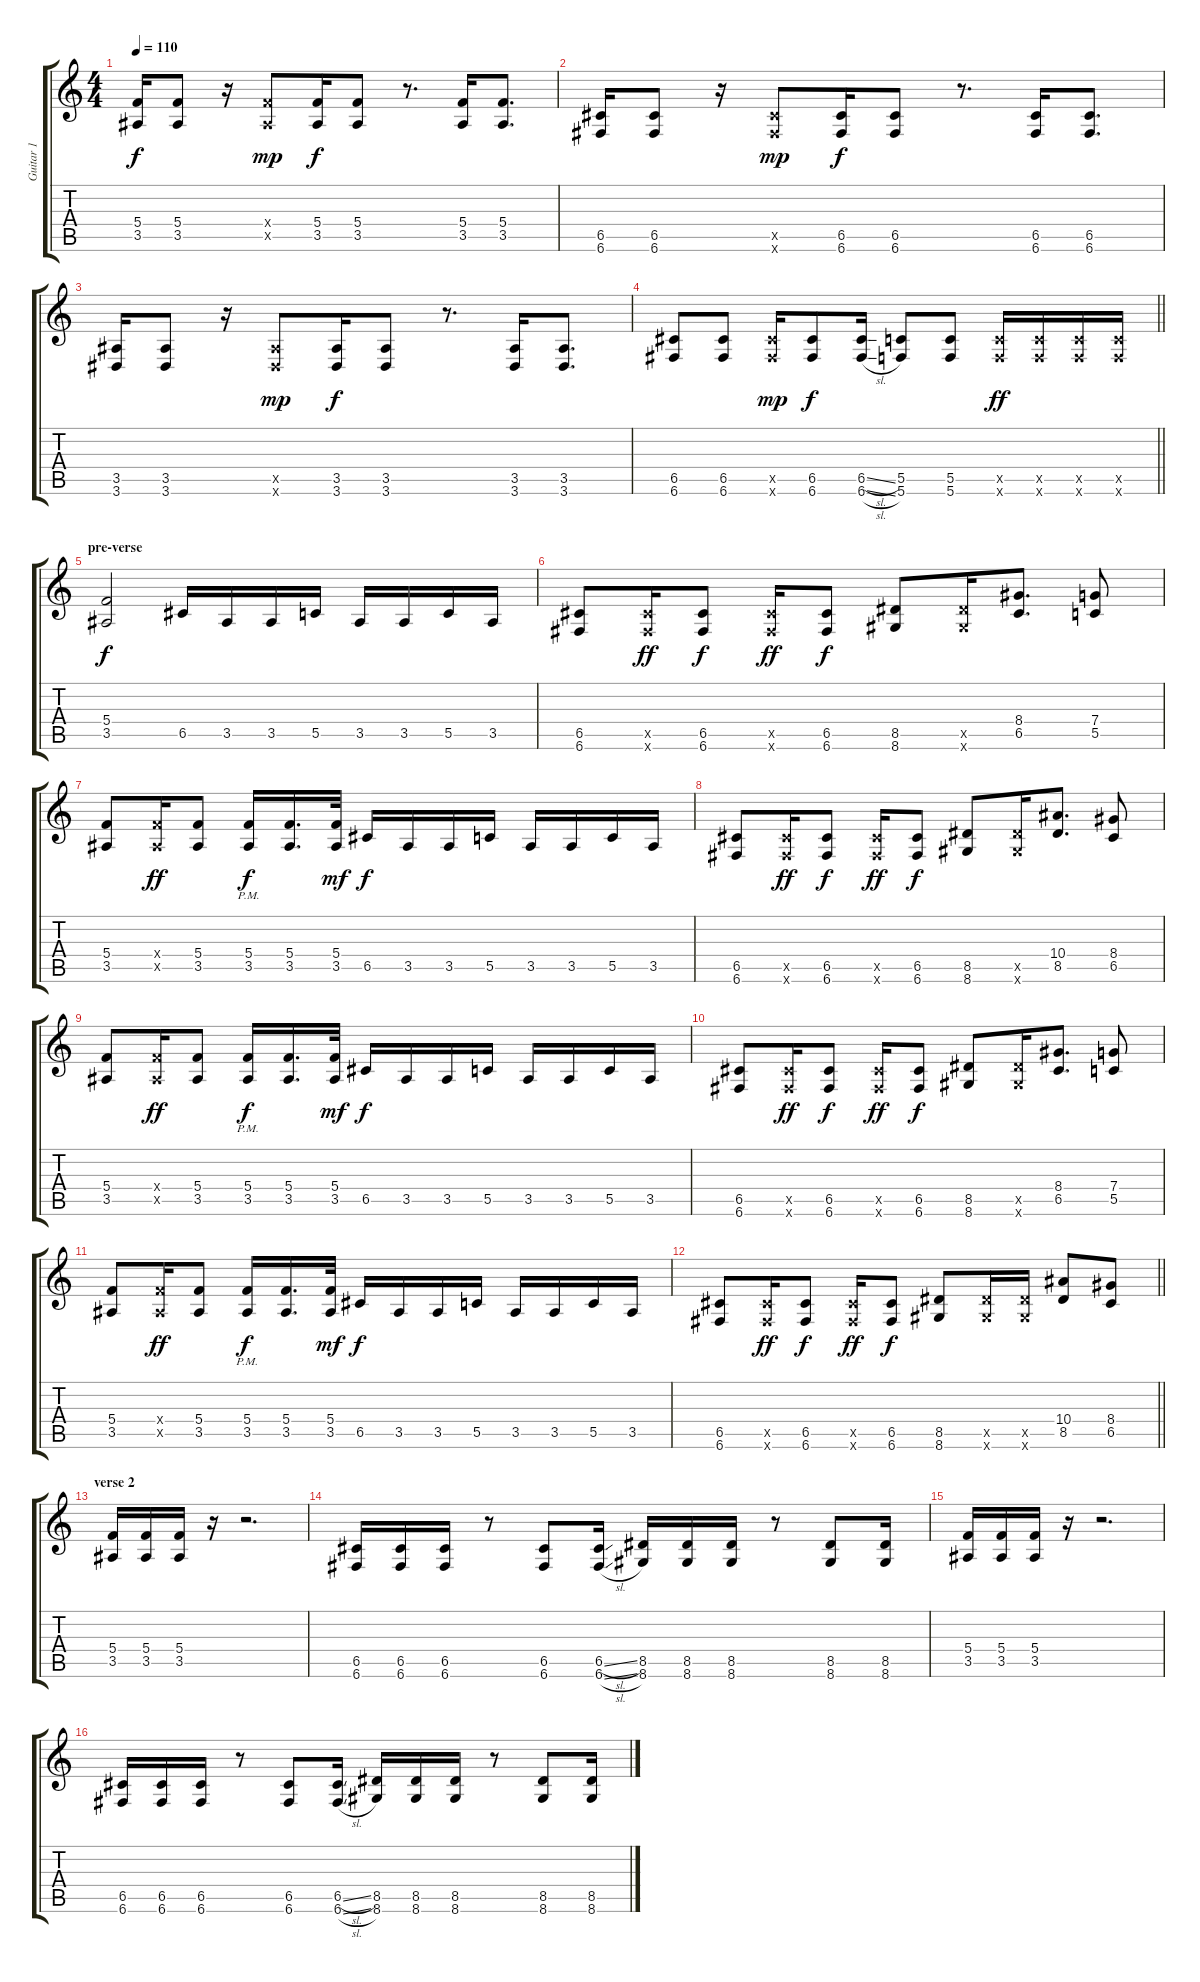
\track ("Guitar 1" "Guitar 1") {instrument distortionguitar}
\staff {score tabs}
\tuning (D4 A3 F3 C3 G2 C2) {hide}
\ts (4 4)
\tempo 110
\clef g2
\ks c
(5.4 3.5).16{dy f} (5.4 3.5).8 r.16 (5.4{x} 3.5{x}).8{dy mp} (5.4 3.5).16{dy f} (5.4 3.5).8 r.8{d} (5.4 3.5).16 (5.4 3.5).8{d} |
(6.5 6.6).16 (6.5 6.6).8 r.16 (6.5{x} 6.6{x}).8{dy mp} (6.5 6.6).16{dy f} (6.5 6.6).8 r.8{d} (6.5 6.6).16 (6.5 6.6).8{d} |
(3.5 3.6).16 (3.5 3.6).8 r.16 (3.5{x} 3.6{x}).8{dy mp} (3.5 3.6).16{dy f} (3.5 3.6).8 r.8{d} (3.5 3.6).16 (3.5 3.6).8{d} |
\barLineRight lightlight
(6.5 6.6).8 (6.5 6.6).8 (6.5{x} 6.6{x}).16{dy mp} (6.5 6.6).8{dy f} (6.5{sl} 6.6{sl}).16 (5.5 5.6).8 (5.5 5.6).8 (5.5{x} 5.6{x}).16{dy ff} (5.5{x} 5.6{x}).16 (5.5{x} 5.6{x}).16 (5.5{x} 5.6{x}).16 |
\section ("" "pre-verse")
(5.4 3.5).2{dy f} 6.5.16 3.5.16 3.5.16 5.5.16 3.5.16 3.5.16 5.5.16 3.5.16 |
(6.5 6.6).8 (6.5{x} 6.6{x}).16{dy ff} (6.5 6.6).8{dy f} (6.5{x} 6.6{x}).16{dy ff} (6.5 6.6).8{dy f} (8.5 8.6).8 (8.5{x} 8.6{x}).16 (8.4 6.5).8{d} (7.4 5.5).8 |
(5.4 3.5).8 (5.4{x} 3.5{x}).16{dy ff} (5.4 3.5).8 (5.4{pm} 3.5{pm}).16{dy f} (5.4 3.5).16{d} (5.4 3.5).32{dy mf} 6.5.16{dy f} 3.5.16 3.5.16 5.5.16 3.5.16 3.5.16 5.5.16 3.5.16 |
(6.5 6.6).8 (6.5{x} 6.6{x}).16{dy ff} (6.5 6.6).8{dy f} (6.5{x} 6.6{x}).16{dy ff} (6.5 6.6).8{dy f} (8.5 8.6).8 (8.5{x} 8.6{x}).16 (10.4 8.5).8{d} (8.4 6.5).8 |
(5.4 3.5).8 (5.4{x} 3.5{x}).16{dy ff} (5.4 3.5).8 (5.4{pm} 3.5{pm}).16{dy f} (5.4 3.5).16{d} (5.4 3.5).32{dy mf} 6.5.16{dy f} 3.5.16 3.5.16 5.5.16 3.5.16 3.5.16 5.5.16 3.5.16 |
(6.5 6.6).8 (6.5{x} 6.6{x}).16{dy ff} (6.5 6.6).8{dy f} (6.5{x} 6.6{x}).16{dy ff} (6.5 6.6).8{dy f} (8.5 8.6).8 (8.5{x} 8.6{x}).16 (8.4 6.5).8{d} (7.4 5.5).8 |
(5.4 3.5).8 (5.4{x} 3.5{x}).16{dy ff} (5.4 3.5).8 (5.4{pm} 3.5{pm}).16{dy f} (5.4 3.5).16{d} (5.4 3.5).32{dy mf} 6.5.16{dy f} 3.5.16 3.5.16 5.5.16 3.5.16 3.5.16 5.5.16 3.5.16 |
\barLineRight lightlight
(6.5 6.6).8 (6.5{x} 6.6{x}).16{dy ff} (6.5 6.6).8{dy f} (6.5{x} 6.6{x}).16{dy ff} (6.5 6.6).8{dy f} (8.5 8.6).8 (8.5{x} 8.6{x}).16 (8.5{x} 8.6{x}).16 (10.4 8.5).8 (8.4 6.5).8 |
\section ("" "verse 2")
(5.4 3.5).16 (5.4 3.5).16 (5.4 3.5).16 r.16 r.2{d} |
(6.5 6.6).16 (6.5 6.6).16 (6.5 6.6).16 r.8 (6.5 6.6).8 (6.5{sl} 6.6{sl}).16 (8.5 8.6).16 (8.5 8.6).16 (8.5 8.6).16 r.8 (8.5 8.6).8 (8.5 8.6).16 |
(5.4 3.5).16 (5.4 3.5).16 (5.4 3.5).16 r.16 r.2{d} |
(6.5 6.6).16 (6.5 6.6).16 (6.5 6.6).16 r.8 (6.5 6.6).8 (6.5{sl} 6.6{sl}).16 (8.5 8.6).16 (8.5 8.6).16 (8.5 8.6).16 r.8 (8.5 8.6).8 (8.5 8.6).16
